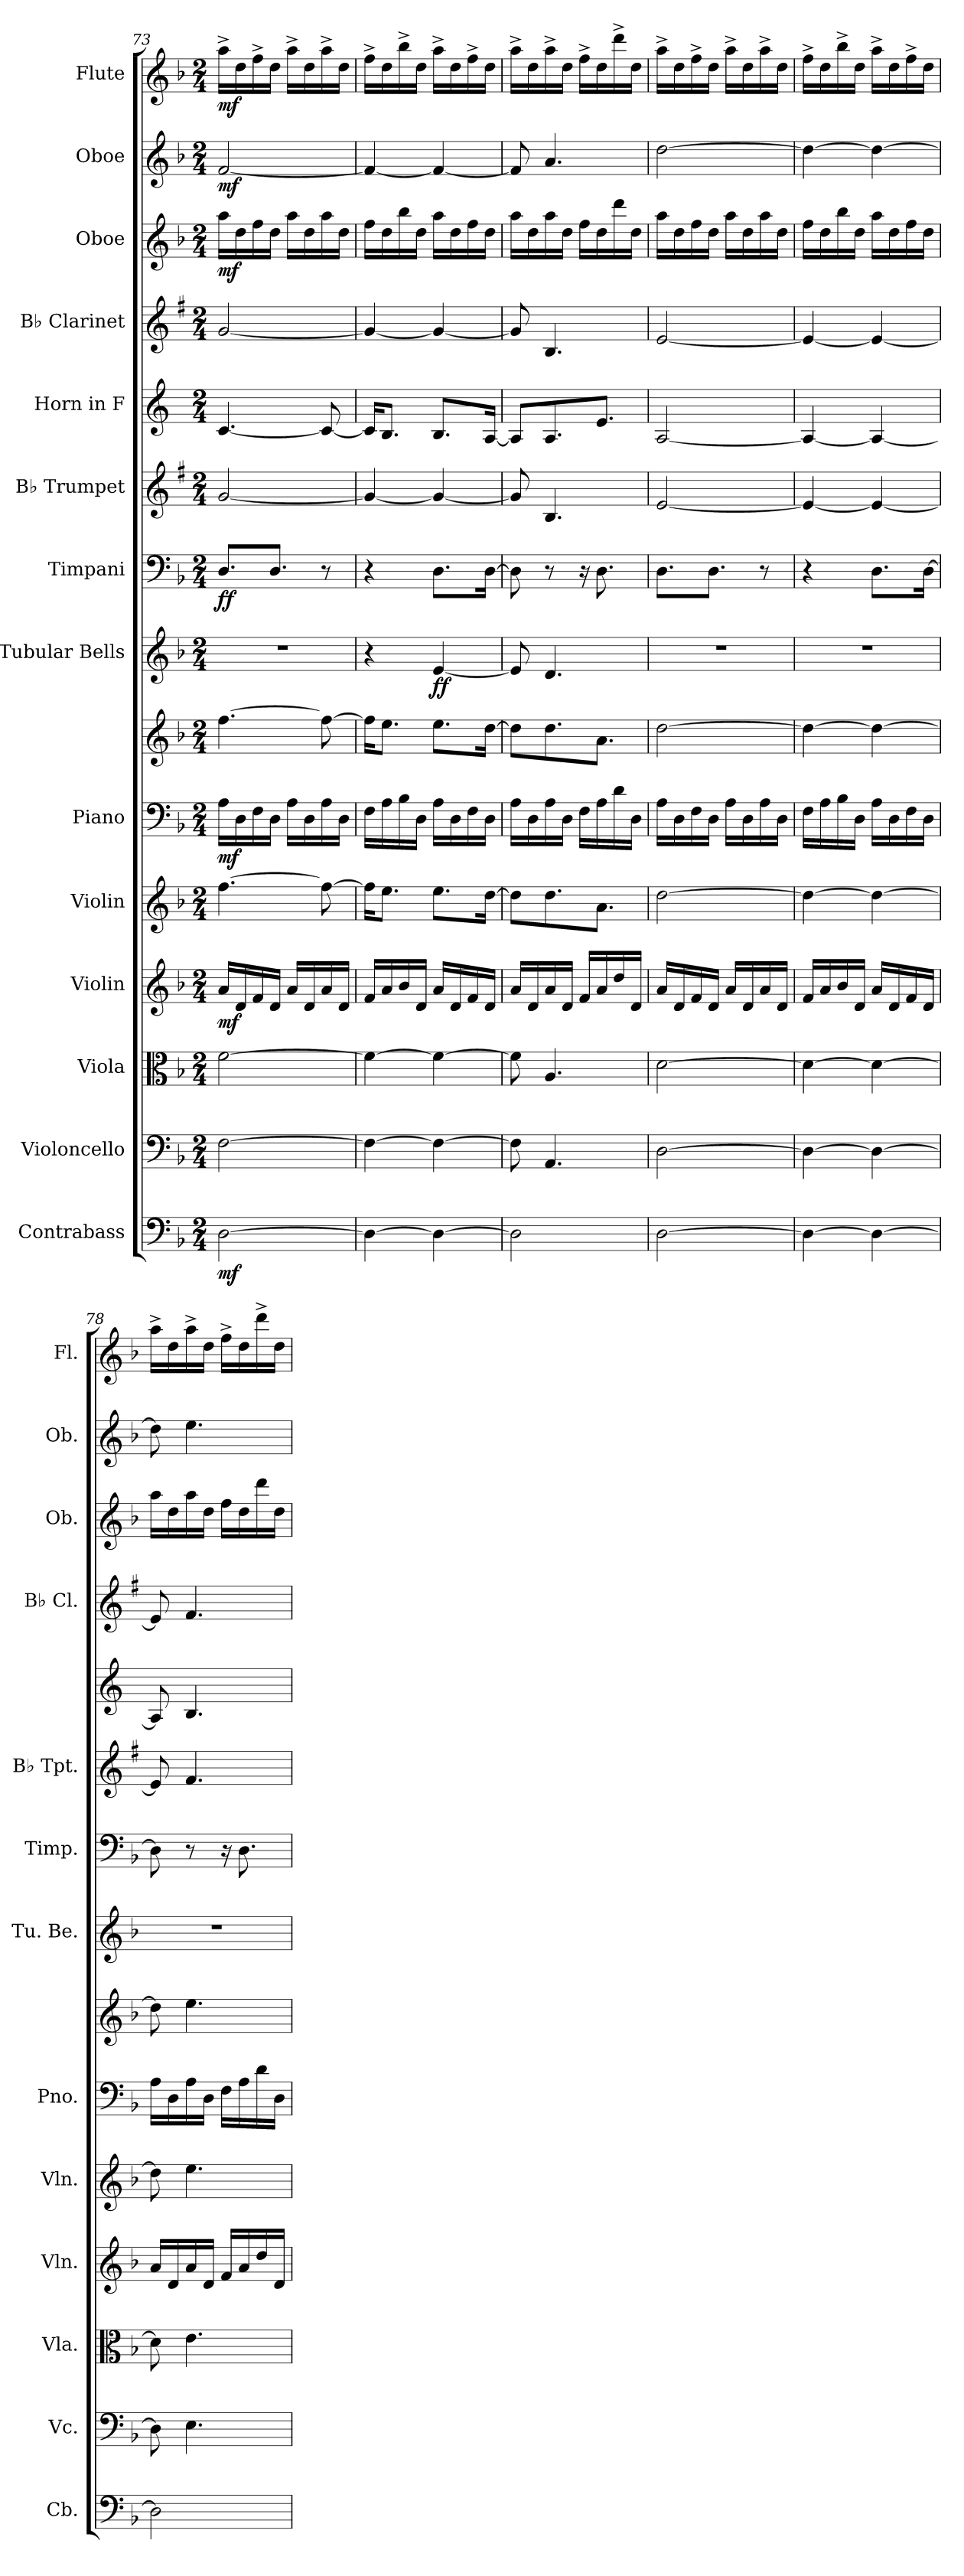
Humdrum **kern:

**kern	**dynam	**kern	**kern	**kern	**dynam	**kern	**kern	**kern	**dynam	**kern	**dynam	**kern	**dynam	**kern	**kern	**kern	**kern	**dynam	**kern	**dynam	**kern	**dynam
*part14	*part14	*part13	*part12	*part11	*part11	*part10	*part9	*part9	*part9	*part8	*part8	*part7	*part7	*part6	*part5	*part4	*part3	*part3	*part2	*part2	*part1	*part1
*staff15	*staff15	*staff14	*staff13	*staff12	*staff12	*staff11	*staff10	*staff9	*staff9/10	*staff8	*staff8	*staff7	*staff7	*staff6	*staff5	*staff4	*staff3	*staff3	*staff2	*staff2	*staff1	*staff1
*I"Contrabass	*	*I"Violoncello	*I"Viola	*I"Violin	*	*I"Violin	*I"Piano	*	*	*I"Tubular Bells	*	*I"Timpani	*	*I"B♭ Trumpet	*I"Horn in F	*I"B♭ Clarinet	*I"Oboe	*	*I"Oboe	*	*I"Flute	*
*I'Cb.	*	*I'Vc.	*I'Vla.	*I'Vln.	*	*I'Vln.	*I'Pno.	*	*	*I'Tu. Be.	*	*I'Timp.	*	*I'B♭ Tpt.	*	*I'B♭ Cl.	*I'Ob.	*	*I'Ob.	*	*I'Fl.	*
*clefF4	*	*clefF4	*clefC3	*clefG2	*	*clefG2	*clefF4	*clefG2	*	*clefG2	*	*clefF4	*	*clefG2	*clefG2	*clefG2	*clefG2	*	*clefG2	*	*clefG2	*
*ITrd7c12	*	*	*	*	*	*	*	*	*	*	*	*	*	*ITrd1c2	*ITrd4c7	*ITrd1c2	*	*	*	*	*	*
*k[b-]	*	*k[b-]	*k[b-]	*k[b-]	*	*k[b-]	*k[b-]	*k[b-]	*	*k[b-]	*	*k[b-]	*	*k[b-]	*k[b-]	*k[b-]	*k[b-]	*	*k[b-]	*	*k[b-]	*
*M2/4	*	*M2/4	*M2/4	*M2/4	*	*M2/4	*M2/4	*M2/4	*	*M2/4	*	*M2/4	*	*M2/4	*M2/4	*M2/4	*M2/4	*	*M2/4	*	*M2/4	*
=73	=73	=73	=73	=73	=73	=73	=73	=73	=73	=73	=73	=73	=73	=73	=73	=73	=73	=73	=73	=73	=73	=73
!	!LO:DY:b	!	!	!	!LO:DY:b	!	!	!	!LO:DY:b=2	!	!	!	!LO:DY:b	!	!	!	!	!LO:DY:b	!	!LO:DY:b	!	!LO:DY:b
[2DD\	mf	[2F\	[2f\	16a/LL	mf	[4.ff\	16A\LL	[4.ff\	mf	2r	.	8.D/L	ff	[2f/	[4.F/	[2f/	16aa\LL	mf	[2f/	mf	16aa^\LL	mf
.	.	.	.	16d/	.	.	16D\	.	.	.	.	.	.	.	.	.	16dd\	.	.	.	16dd\	.
.	.	.	.	16f/	.	.	16F\	.	.	.	.	.	.	.	.	.	16ff\	.	.	.	16ff^\	.
.	.	.	.	16d/JJ	.	.	16D\JJ	.	.	.	.	8.D/J	.	.	.	.	16dd\JJ	.	.	.	16dd\JJ	.
.	.	.	.	16a/LL	.	.	16A\LL	.	.	.	.	.	.	.	.	.	16aa\LL	.	.	.	16aa^\LL	.
.	.	.	.	16d/	.	.	16D\	.	.	.	.	.	.	.	.	.	16dd\	.	.	.	16dd\	.
.	.	.	.	16a/	.	8ff\_	16A\	8ff\_	.	.	.	8r	.	.	8F/_	.	16aa\	.	.	.	16aa^\	.
.	.	.	.	16d/JJ	.	.	16D\JJ	.	.	.	.	.	.	.	.	.	16dd\JJ	.	.	.	16dd\JJ	.
=74	=74	=74	=74	=74	=74	=74	=74	=74	=74	=74	=74	=74	=74	=74	=74	=74	=74	=74	=74	=74	=74	=74
4DD\_	.	4F\_	4f\_	16f/LL	.	16ff\KL]	16F\LL	16ff\KL]	.	4r	.	4r	.	4f/_	16F/KL]	4f/_	16ff\LL	.	4f/_	.	16ff^\LL	.
.	.	.	.	16a/	.	8.ee\J	16A\	8.ee\J	.	.	.	.	.	.	8.E/J	.	16dd\	.	.	.	16dd\	.
.	.	.	.	16b-/	.	.	16B-\	.	.	.	.	.	.	.	.	.	16bb-\	.	.	.	16bb-^\	.
.	.	.	.	16d/JJ	.	.	16D\JJ	.	.	.	.	.	.	.	.	.	16dd\JJ	.	.	.	16dd\JJ	.
!	!	!	!	!	!	!	!	!	!	!	!LO:DY:b	!	!	!	!	!	!	!	!	!	!	!
4DD\_	.	4F\_	4f\_	16a/LL	.	8.ee\L	16A\LL	8.ee\L	.	[4e/	ff	8.D\L	.	4f/_	8.E/L	4f/_	16aa\LL	.	4f/_	.	16aa^\LL	.
.	.	.	.	16d/	.	.	16D\	.	.	.	.	.	.	.	.	.	16dd\	.	.	.	16dd\	.
.	.	.	.	16f/	.	.	16F\	.	.	.	.	.	.	.	.	.	16ff\	.	.	.	16ff^\	.
.	.	.	.	16d/JJ	.	[16dd\Jk	16D\JJ	[16dd\Jk	.	.	.	[16D\Jk	.	.	[16D/Jk	.	16dd\JJ	.	.	.	16dd\JJ	.
=75	=75	=75	=75	=75	=75	=75	=75	=75	=75	=75	=75	=75	=75	=75	=75	=75	=75	=75	=75	=75	=75	=75
2DD\]	.	8F\]	8f\]	16a/LL	.	8dd\L]	16A\LL	8dd\L]	.	8e/]	.	8D\]	.	8f/]	8D/L]	8f/]	16aa\LL	.	8f/]	.	16aa^\LL	.
.	.	.	.	16d/	.	.	16D\	.	.	.	.	.	.	.	.	.	16dd\	.	.	.	16dd\	.
.	.	4.AA/	4.A/	16a/	.	8.dd\	16A\	8.dd\	.	4.d/	.	8r	.	4.A/	8.D/	4.A/	16aa\	.	4.a/	.	16aa^\	.
.	.	.	.	16d/JJ	.	.	16D\JJ	.	.	.	.	.	.	.	.	.	16dd\JJ	.	.	.	16dd\JJ	.
.	.	.	.	16f/LL	.	.	16F\LL	.	.	.	.	16r	.	.	.	.	16ff\LL	.	.	.	16ff^\LL	.
.	.	.	.	16a/	.	8.a\J	16A\	8.a\J	.	.	.	8.D\	.	.	8.A/J	.	16dd\	.	.	.	16dd\	.
.	.	.	.	16dd/	.	.	16d\	.	.	.	.	.	.	.	.	.	16ddd\	.	.	.	16ddd^\	.
.	.	.	.	16d/JJ	.	.	16D\JJ	.	.	.	.	.	.	.	.	.	16dd\JJ	.	.	.	16dd\JJ	.
=76	=76	=76	=76	=76	=76	=76	=76	=76	=76	=76	=76	=76	=76	=76	=76	=76	=76	=76	=76	=76	=76	=76
[2DD\	.	[2D\	[2d\	16a/LL	.	[2dd\	16A\LL	[2dd\	.	2r	.	8.D\L	.	[2d/	[2D/	[2d/	16aa\LL	.	[2dd\	.	16aa^\LL	.
.	.	.	.	16d/	.	.	16D\	.	.	.	.	.	.	.	.	.	16dd\	.	.	.	16dd\	.
.	.	.	.	16f/	.	.	16F\	.	.	.	.	.	.	.	.	.	16ff\	.	.	.	16ff^\	.
.	.	.	.	16d/JJ	.	.	16D\JJ	.	.	.	.	8.D\J	.	.	.	.	16dd\JJ	.	.	.	16dd\JJ	.
.	.	.	.	16a/LL	.	.	16A\LL	.	.	.	.	.	.	.	.	.	16aa\LL	.	.	.	16aa^\LL	.
.	.	.	.	16d/	.	.	16D\	.	.	.	.	.	.	.	.	.	16dd\	.	.	.	16dd\	.
.	.	.	.	16a/	.	.	16A\	.	.	.	.	8r	.	.	.	.	16aa\	.	.	.	16aa^\	.
.	.	.	.	16d/JJ	.	.	16D\JJ	.	.	.	.	.	.	.	.	.	16dd\JJ	.	.	.	16dd\JJ	.
=77	=77	=77	=77	=77	=77	=77	=77	=77	=77	=77	=77	=77	=77	=77	=77	=77	=77	=77	=77	=77	=77	=77
4DD\_	.	4D\_	4d\_	16f/LL	.	4dd\_	16F\LL	4dd\_	.	2r	.	4r	.	4d/_	4D/_	4d/_	16ff\LL	.	4dd\_	.	16ff^\LL	.
.	.	.	.	16a/	.	.	16A\	.	.	.	.	.	.	.	.	.	16dd\	.	.	.	16dd\	.
.	.	.	.	16b-/	.	.	16B-\	.	.	.	.	.	.	.	.	.	16bb-\	.	.	.	16bb-^\	.
.	.	.	.	16d/JJ	.	.	16D\JJ	.	.	.	.	.	.	.	.	.	16dd\JJ	.	.	.	16dd\JJ	.
4DD\_	.	4D\_	4d\_	16a/LL	.	4dd\_	16A\LL	4dd\_	.	.	.	8.D\L	.	4d/_	4D/_	4d/_	16aa\LL	.	4dd\_	.	16aa^\LL	.
.	.	.	.	16d/	.	.	16D\	.	.	.	.	.	.	.	.	.	16dd\	.	.	.	16dd\	.
.	.	.	.	16f/	.	.	16F\	.	.	.	.	.	.	.	.	.	16ff\	.	.	.	16ff^\	.
.	.	.	.	16d/JJ	.	.	16D\JJ	.	.	.	.	[16D\Jk	.	.	.	.	16dd\JJ	.	.	.	16dd\JJ	.
!!LO:PB:g=z
=78	=78	=78	=78	=78	=78	=78	=78	=78	=78	=78	=78	=78	=78	=78	=78	=78	=78	=78	=78	=78	=78	=78
2DD\]	.	8D\]	8d\]	16a/LL	.	8dd\]	16A\LL	8dd\]	.	2r	.	8D\]	.	8d/]	8D/]	8d/]	16aa\LL	.	8dd\]	.	16aa^\LL	.
.	.	.	.	16d/	.	.	16D\	.	.	.	.	.	.	.	.	.	16dd\	.	.	.	16dd\	.
.	.	4.E\	4.e\	16a/	.	4.ee\	16A\	4.ee\	.	.	.	8r	.	4.e/	4.E/	4.e/	16aa\	.	4.ee\	.	16aa^\	.
.	.	.	.	16d/JJ	.	.	16D\JJ	.	.	.	.	.	.	.	.	.	16dd\JJ	.	.	.	16dd\JJ	.
.	.	.	.	16f/LL	.	.	16F\LL	.	.	.	.	16r	.	.	.	.	16ff\LL	.	.	.	16ff^\LL	.
.	.	.	.	16a/	.	.	16A\	.	.	.	.	8.D\	.	.	.	.	16dd\	.	.	.	16dd\	.
.	.	.	.	16dd/	.	.	16d\	.	.	.	.	.	.	.	.	.	16ddd\	.	.	.	16ddd^\	.
.	.	.	.	16d/JJ	.	.	16D\JJ	.	.	.	.	.	.	.	.	.	16dd\JJ	.	.	.	16dd\JJ	.
=	=	=	=	=	=	=	=	=	=	=	=	=	=	=	=	=	=	=	=	=	=	=
*-	*-	*-	*-	*-	*-	*-	*-	*-	*-	*-	*-	*-	*-	*-	*-	*-	*-	*-	*-	*-	*-	*-
